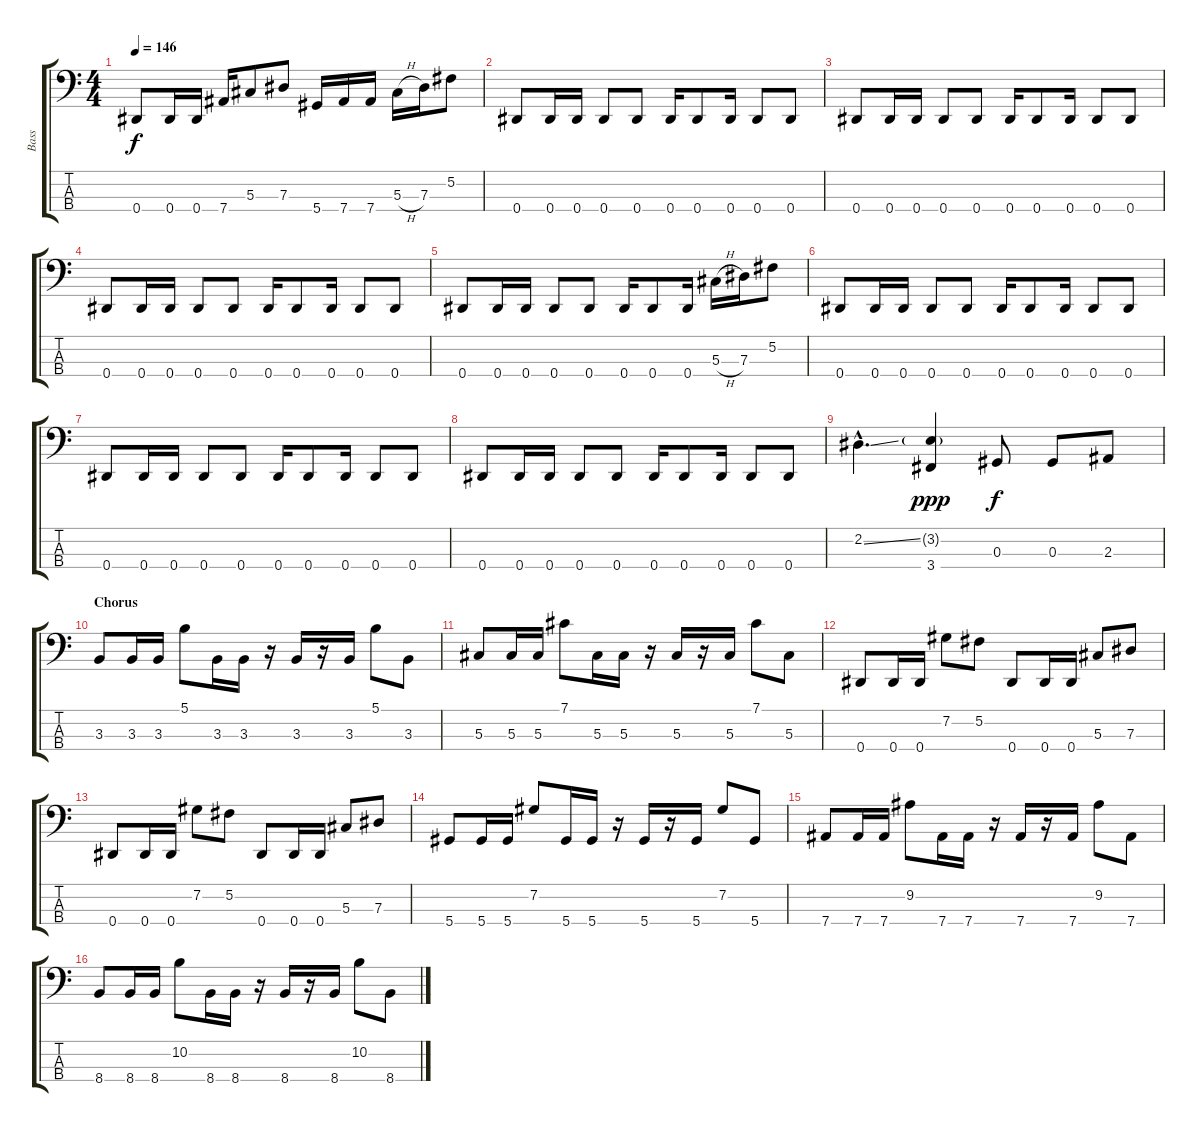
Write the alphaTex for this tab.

\track ("Bass" "Bass") {instrument electricbassfinger}
\staff {score tabs}
\tuning (Gb2 Db2 Ab1 Eb1) {hide}
\ts (4 4)
\tempo 146
\clef f4
\ks c
0.4.8{dy f} 0.4.16 0.4.16 7.4.16 5.3.8 7.3.8 5.4.16 7.4.16 7.4.16 5.3{h}.16 7.3.16 5.2.8 |
0.4.8 0.4.16 0.4.16 0.4.8 0.4.8 0.4.16 0.4.8 0.4.16 0.4.8 0.4.8 |
0.4.8 0.4.16 0.4.16 0.4.8 0.4.8 0.4.16 0.4.8 0.4.16 0.4.8 0.4.8 |
0.4.8 0.4.16 0.4.16 0.4.8 0.4.8 0.4.16 0.4.8 0.4.16 0.4.8 0.4.8 |
0.4.8 0.4.16 0.4.16 0.4.8 0.4.8 0.4.16 0.4.8 0.4.16 5.3{h}.16 7.3.16 5.2.8 |
0.4.8 0.4.16 0.4.16 0.4.8 0.4.8 0.4.16 0.4.8 0.4.16 0.4.8 0.4.8 |
0.4.8 0.4.16 0.4.16 0.4.8 0.4.8 0.4.16 0.4.8 0.4.16 0.4.8 0.4.8 |
0.4.8 0.4.16 0.4.16 0.4.8 0.4.8 0.4.16 0.4.8 0.4.16 0.4.8 0.4.8 |
2.2{ss hac}.4{d} (3.2{g} 3.4).4{dy ppp} 0.3.8{dy f} 0.3.8 2.3.8 |
\section ("" "Chorus")
3.3.8 3.3.16 3.3.16 5.1.8 3.3.16 3.3.16 r.16 3.3.16 r.16 3.3.16 5.1.8 3.3.8 |
5.3.8 5.3.16 5.3.16 7.1.8 5.3.16 5.3.16 r.16 5.3.16 r.16 5.3.16 7.1.8 5.3.8 |
0.4.8 0.4.16 0.4.16 7.2.8 5.2.8 0.4.8 0.4.16 0.4.16 5.3.8 7.3.8 |
0.4.8 0.4.16 0.4.16 7.2.8 5.2.8 0.4.8 0.4.16 0.4.16 5.3.8 7.3.8 |
5.4.8 5.4.16 5.4.16 7.2.8 5.4.16 5.4.16 r.16 5.4.16 r.16 5.4.16 7.2.8 5.4.8 |
7.4.8 7.4.16 7.4.16 9.2.8 7.4.16 7.4.16 r.16 7.4.16 r.16 7.4.16 9.2.8 7.4.8 |
8.4.8 8.4.16 8.4.16 10.2.8 8.4.16 8.4.16 r.16 8.4.16 r.16 8.4.16 10.2.8 8.4.8
